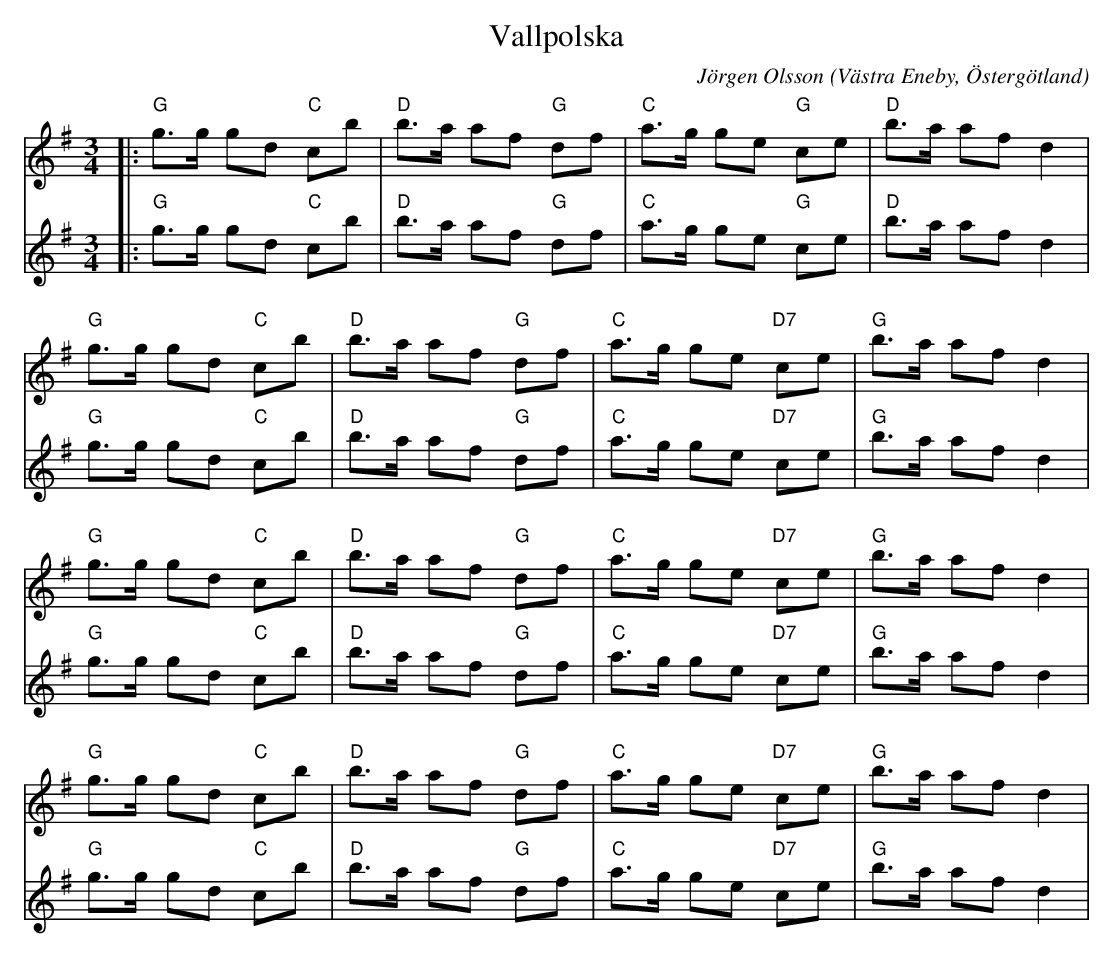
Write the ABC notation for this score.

X:1
T:Vallpolska
C:Jörgen Olsson
O:Västra Eneby, Östergötland
M:3/4
L:1/8
K:G
V:1
|:"G"g>g gd "C" cb| "D"b>a af "G"df|"C"a>g ge "G" ce|"D"b>a af d2|
"G"g>g gd "C" cb| "D"b>a af "G"df|"C"a>g ge "D7" ce|"G"b>a af d2|
"G"g>g gd "C" cb| "D"b>a af "G"df|"C"a>g ge "D7" ce|"G"b>a af d2|
"G"g>g gd "C" cb| "D"b>a af "G"df|"C"a>g ge "D7" ce|"G"b>a af d2|
V:2
|:"G"g>g gd "C" cb| "D"b>a af "G"df|"C"a>g ge "G" ce|"D"b>a af d2|
"G"g>g gd "C" cb| "D"b>a af "G"df|"C"a>g ge "D7" ce|"G"b>a af d2|
"G"g>g gd "C" cb| "D"b>a af "G"df|"C"a>g ge "D7" ce|"G"b>a af d2|
"G"g>g gd "C" cb| "D"b>a af "G"df|"C"a>g ge "D7" ce|"G"b>a af d2|
